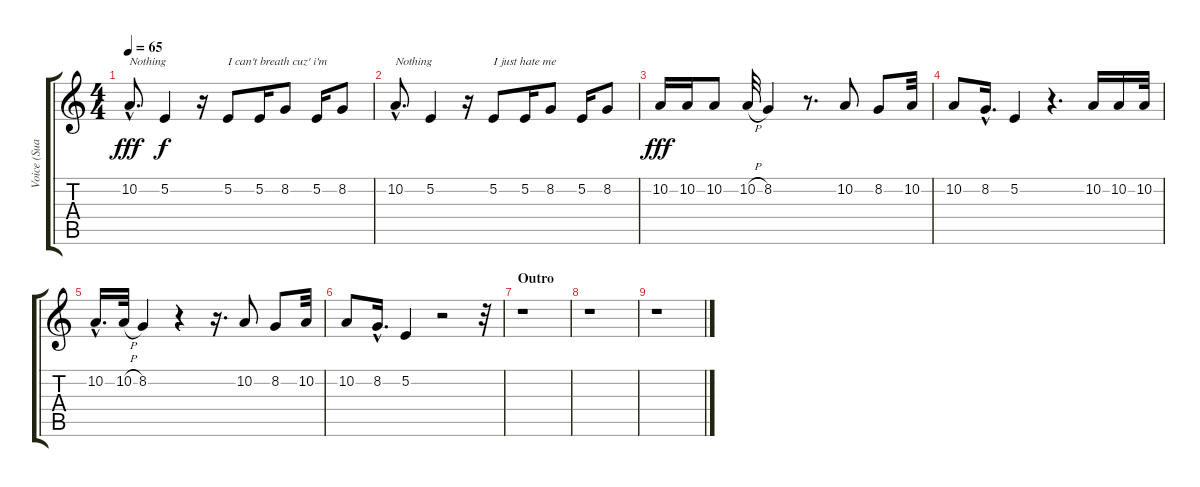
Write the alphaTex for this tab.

\track ("" "Voice (Sua") {instrument choiraahs}
\staff {score tabs}
\tuning (E4 B3 G3 D3 A2 E2) {hide}
\ts (4 4)
\tempo 65
\clef g2
\ks c
10.2{hac}.8{d txt "Nothing" dy fff} 5.2.4{dy f} r.16 5.2.8{txt "I can't breath cuz' i'm"} 5.2.16 8.2.8 5.2.16 8.2.8 |
10.2{hac}.8{d txt "Nothing"} 5.2.4 r.16 5.2.8{txt "I just hate me"} 5.2.16 8.2.8 5.2.16 8.2.8 |
10.2.16{dy fff} 10.2.16 10.2.8 10.2{h}.32 8.2.4 r.8{d} 10.2.8 8.2.8 10.2.32 |
10.2.8 8.2{hac}.16{d} 5.2.4 r.4{d} 10.2.16 10.2.16 10.2.32 |
10.2{hac}.16{d} 10.2{h}.32 8.2.4 r.4 r.16{d} 10.2.8 8.2.8 10.2.32 |
10.2.8 8.2{hac}.16{d} 5.2.4 r.2 r.32 |
\section ("" "Outro")
r.1 |
r.1 |
r.1
